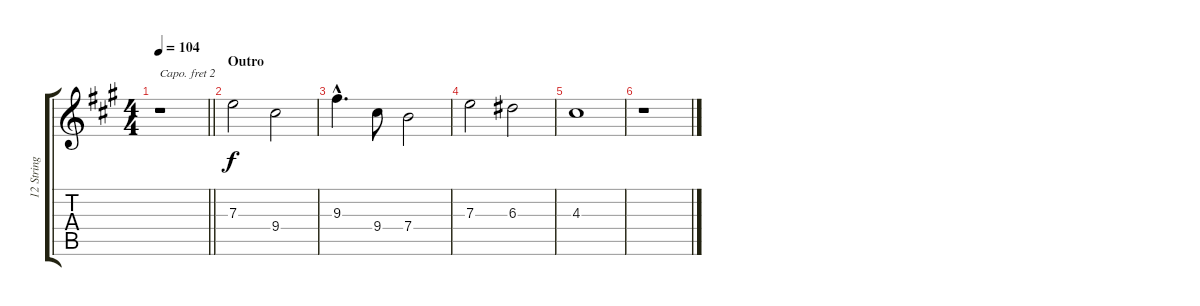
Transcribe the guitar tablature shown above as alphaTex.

\track ("12 String Guitar" "12 String ") {instrument electricguitarjazz}
\staff {score tabs}
\capo 2
\tuning (E4 B3 G3 D3 A2 E2) {hide}
\ts (4 4)
\tempo 104
\clef g2
\barLineRight lightlight
\ks a
r.1{dy f} |
\section ("" "Outro")
7.3.2 9.4.2 |
9.3{hac}.4{d} 9.4.8 7.4.2 |
7.3.2 6.3.2 |
4.3.1 |
r.1
